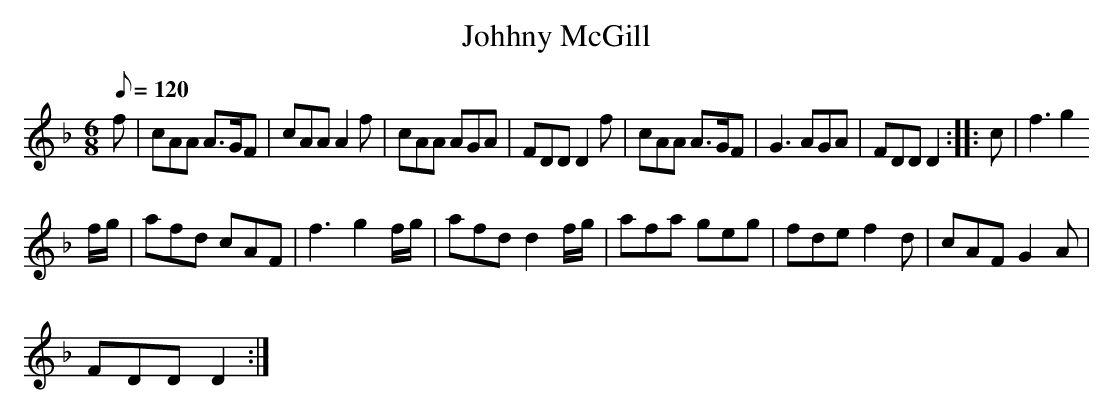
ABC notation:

X:1
T:Johhny McGill
M:6/8
L:1/8
Q:120
K:F
f|cAA A>GF| cAA A2 f|cAA AGA|FDD D2 f|cAA A>GF |G3 AGA| FDD D2::c| f3 g2
 f/2g/2|afd cAF| f3 g2 f/2g/2| afd d2 f/2g/2| afa geg|fde f2 d|cAF G2 A|
 FDD D2 :|
